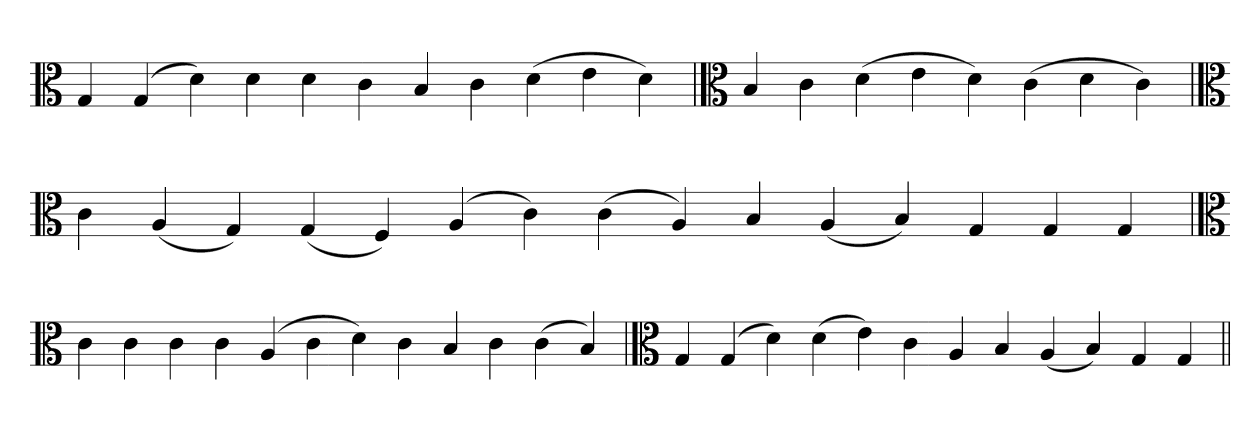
**kern
*part1
*staff1
*clefC3
=
4G
(4G
4d)
4d
4d
4c
4B
4c
(4d
4e
4d)
='
*clefC3
4B
4c
(4d
4e
4d)
(4c
4d
4c)
=`
*clefC3
4c
(4A
4G)
(4G
4F)
(4A
4c)
(4c
4A)
4B
(4A
4B)
4G
4G
4G
=
*clefC3
4c
4c
4c
4c
(4A
4c
4d)
4c
4B
4c
(4c
4B)
='
*clefC3
4G
(4G
4d)
(4d
4e)
4c
4A
4B
(4A
4B)
4G
4G
=||
*-
